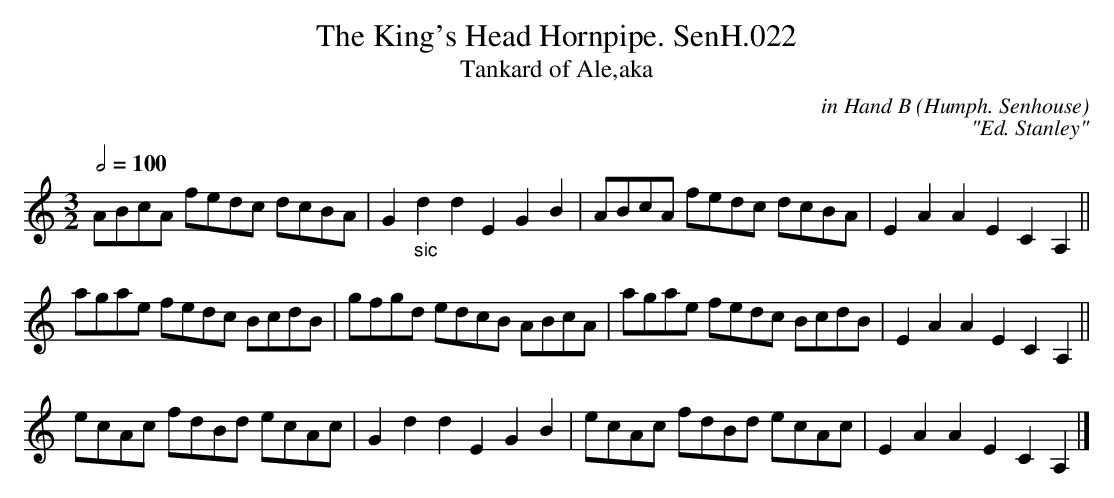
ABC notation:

X:1
T:King's Head Hornpipe. SenH.022, The
C:in Hand B (Humph. Senhouse)
C:"Ed. Stanley"
Q:1/2=100
T:Tankard of Ale,aka
M:3/2
L:1/8
K:Am
ABcA fedc dcBA | G2"_sic"d2d2E2G2B2 | ABcA fedc dcBA | E2A2A2 E2C2 A,2 ||
agae fedc BcdB | gfgd edcB ABcA | agae fedc BcdB | E2A2A2 E2C2 A,2 ||
ecAc fdBd ecAc | G2d2d2E2G2B2 | ecAc fdBd ecAc | E2A2A2 E2C2 A,2 |]
